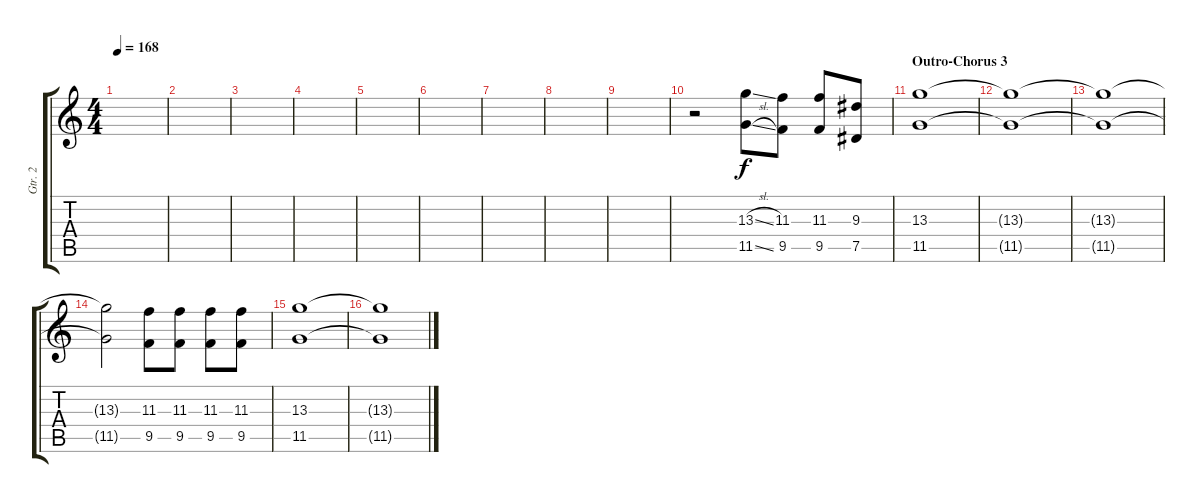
\track ("Gtr. 2" "Gtr. 2") {instrument distortionguitar}
\staff {score tabs}
\tuning (Eb4 Bb3 Gb3 Db3 Ab2 Db2) {hide}
\ts (4 4)
\tempo 168
\clef g2
\ks aminor
|
|
|
|
|
|
|
|
|
r.2 (13.3{sl} 11.5{sl}).8 (11.3 9.5).8 (11.3 9.5).8 (9.3 7.5).8 |
\section ("" "Outro-Chorus 3")
(13.3 11.5).1 |
(13.3{t} 11.5{t}).1 |
(13.3{t} 11.5{t}).1 |
(13.3{t} 11.5{t}).2 (11.3 9.5).8 (11.3 9.5).8 (11.3 9.5).8 (11.3 9.5).8 |
(13.3 11.5).1 |
(13.3{t} 11.5{t}).1
